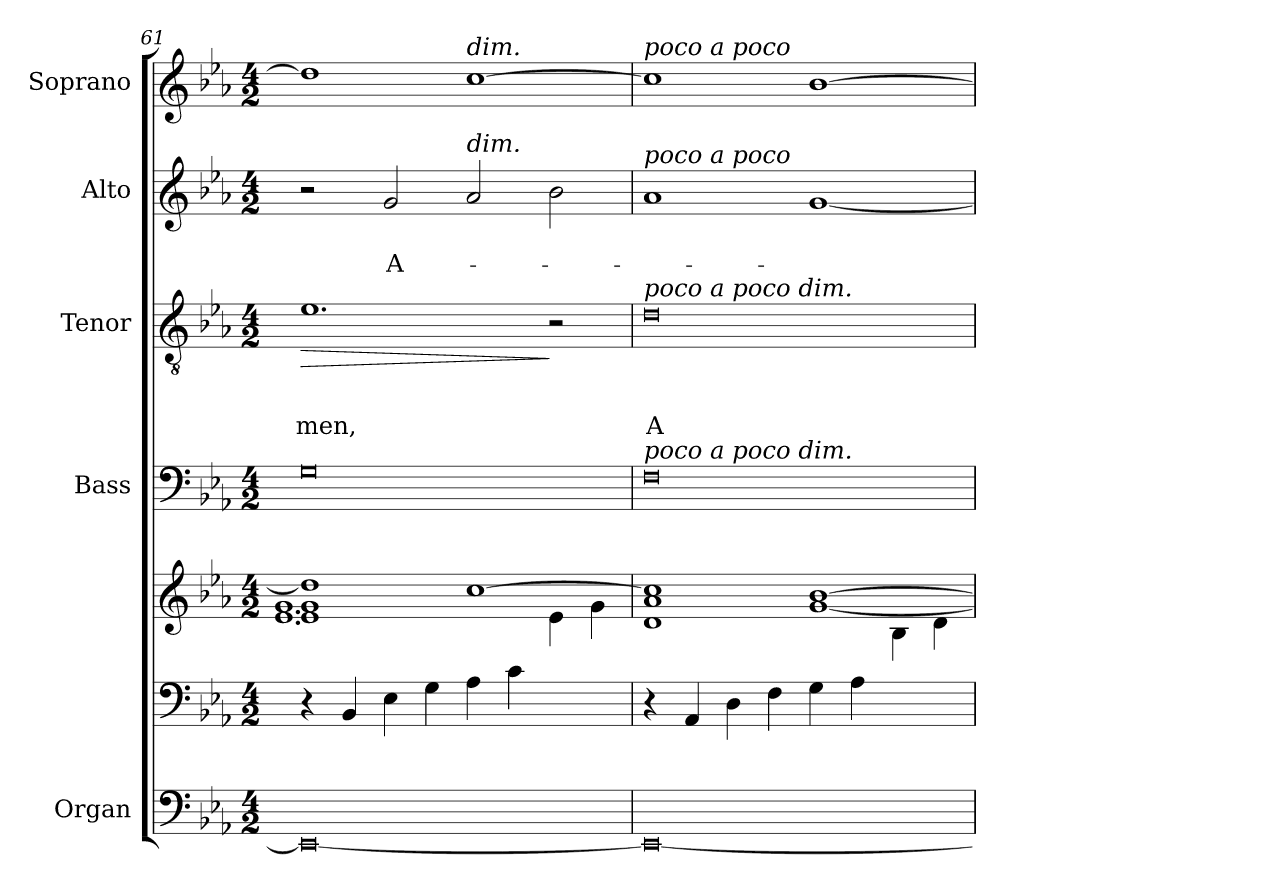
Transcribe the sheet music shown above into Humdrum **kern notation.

**kern	**kern	**kern	**kern	**kern	**text	**text	**text	**dynam	**kern	**text	**text	**kern
*part5	*part5	*part5	*part4	*part3	*part3	*part3	*part3	*part3	*part2	*part2	*part2	*part1
*staff7	*staff6	*staff5	*staff4	*staff3	*staff3	*staff3	*staff3	*staff3	*staff2	*staff2	*staff2	*staff1
*I"Organ	*	*	*I"Bass	*I"Tenor	*	*	*	*	*I"Alto	*	*	*I"Soprano
*clefF4	*clefF4	*clefG2	*clefF4	*clefGv2	*	*	*	*	*clefG2	*	*	*clefG2
*k[b-e-a-]	*k[b-e-a-]	*k[b-e-a-]	*k[b-e-a-]	*k[b-e-a-]	*	*	*	*	*k[b-e-a-]	*	*	*k[b-e-a-]
*E-:	*E-:	*E-:	*E-:	*E-:	*	*	*	*	*E-:	*	*	*E-:
*M4/2	*M4/2	*M4/2	*M4/2	*M4/2	*	*	*	*	*M4/2	*	*	*M4/2
=61	=61	=61	=61	=61	=61	=61	=61	=61	=61	=61	=61	=61
*	*	*^	*	*	*	*	*	*	*	*	*	*
*	*	*	*^	*	*	*	*	*	*	*	*	*	*
!	!	!	!	!	!	!	!	!	!	!LO:HP:b	!	!	!	!
0EE-_	4r	1e- 1g 1dd]	1.e- 1.g	1.ryy	0G	1.e-	.	.	-men,	>	2r	.	.	1dd]
.	(4BB-/	.	.	.	.	.	.	.	.	.	.	.	.	.
.	4E-\	.	.	.	.	.	.	.	.	.	2g/	.	A-	.
.	4G\	.	.	.	.	.	.	.	.	.	.	.	.	.
!	!	!	!	!	!	!	!	!	!	!	!	!	!	!LO:TX:a:i:t=dim.
!	!	!	!	!	!	!	!	!	!	!	!LO:TX:a:i:t=dim.	!	!	!
.	4A-\	[>1cc	.	.	.	.	.	.	.	.	2a-/	.	.	[1cc
.	4c\	.	.	.	.	.	.	.	.	.	.	.	.	.
.	2ryy	.	2ryy	4e-\	.	2r	.	.	.	]	2b-\	.	.	.
.	.	.	.	4g\	.	.	.	.	.	.	.	.	.	.
!!LO:LB:g=z
=62	=62	=62	=62	=62	=62	=62	=62	=62	=62	=62	=62	=62	=62	=62
!	!	!	!	!	!	!	!	!	!	!	!	!	!	!LO:TX:a:i:t=poco a poco
!	!	!	!	!	!	!	!	!	!	!	!LO:TX:a:i:t=poco a poco	!	!	!
!	!	!	!	!	!	!LO:TX:a:i:t=poco a poco dim.	!	!	!	!	!	!	!	!
!	!	!	!	!	!LO:TX:a:i:t=poco a poco dim.	!	!	!	!	!	!	!	!	!
0EE-_	4r	1a- 1cc]	1d)	1.ryy	0F	0d	.	.	A-	.	1a-	.	.	1cc]
.	4AA-/	.	.	.	.	.	.	.	.	.	.	.	.	.
.	4D\	.	.	.	.	.	.	.	.	.	.	.	.	.
.	4F\	.	.	.	.	.	.	.	.	.	.	.	.	.
.	4G\	[>1g [>1b-	1ryy	.	.	.	.	.	.	.	[1g	.	.	[1b-
.	4A-\	.	.	.	.	.	.	.	.	.	.	.	.	.
.	2ryy	.	.	4B-\	.	.	.	.	.	.	.	.	.	.
.	.	.	.	4d\	.	.	.	.	.	.	.	.	.	.
*	*	*v	*v	*v	*	*	*	*	*	*	*	*	*	*
=	=	=	=	=	=	=	=	=	=	=	=	=
*-	*-	*-	*-	*-	*-	*-	*-	*-	*-	*-	*-	*-
